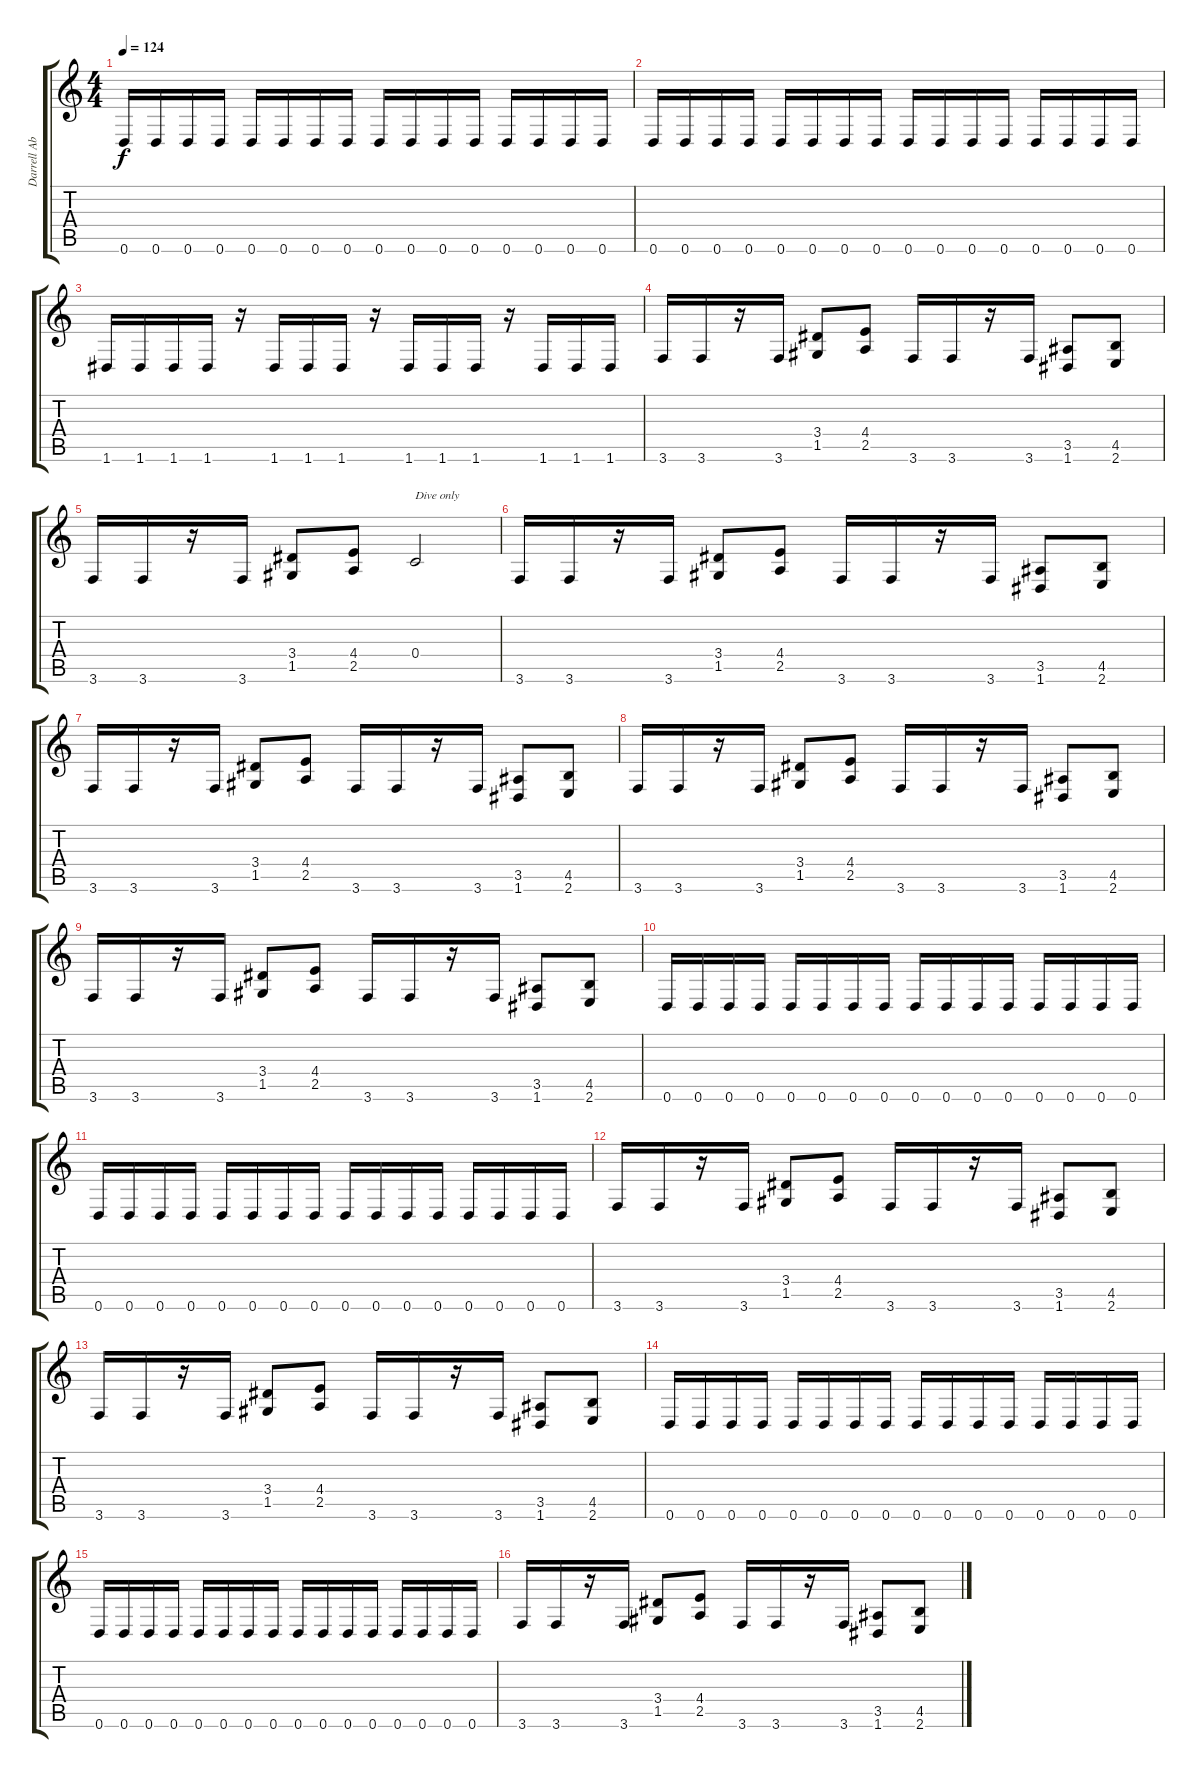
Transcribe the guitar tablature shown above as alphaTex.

\track ("Darrell Abbott (Rhy. Gtr)" "Darrell Ab") {instrument distortionguitar}
\staff {score tabs}
\tuning (D4 A3 F3 C3 G2 D2) {hide}
\ts (4 4)
\tempo 124
\clef g2
\ks c
0.6.16{dy f} 0.6.16 0.6.16 0.6.16 0.6.16 0.6.16 0.6.16 0.6.16 0.6.16 0.6.16 0.6.16 0.6.16 0.6.16 0.6.16 0.6.16 0.6.16 |
0.6.16 0.6.16 0.6.16 0.6.16 0.6.16 0.6.16 0.6.16 0.6.16 0.6.16 0.6.16 0.6.16 0.6.16 0.6.16 0.6.16 0.6.16 0.6.16 |
1.6.16 1.6.16 1.6.16 1.6.16 r.16 1.6.16 1.6.16 1.6.16 r.16 1.6.16 1.6.16 1.6.16 r.16 1.6.16 1.6.16 1.6.16 |
3.6.16 3.6.16 r.16 3.6.16 (3.4 1.5).8 (4.4 2.5).8 3.6.16 3.6.16 r.16 3.6.16 (3.5 1.6).8 (4.5 2.6).8 |
3.6.16 3.6.16 r.16 3.6.16 (3.4 1.5).8 (4.4 2.5).8 0.4.2{txt "Dive only"} |
3.6.16 3.6.16 r.16 3.6.16 (3.4 1.5).8 (4.4 2.5).8 3.6.16 3.6.16 r.16 3.6.16 (3.5 1.6).8 (4.5 2.6).8 |
3.6.16 3.6.16 r.16 3.6.16 (3.4 1.5).8 (4.4 2.5).8 3.6.16 3.6.16 r.16 3.6.16 (3.5 1.6).8 (4.5 2.6).8 |
3.6.16 3.6.16 r.16 3.6.16 (3.4 1.5).8 (4.4 2.5).8 3.6.16 3.6.16 r.16 3.6.16 (3.5 1.6).8 (4.5 2.6).8 |
3.6.16 3.6.16 r.16 3.6.16 (3.4 1.5).8 (4.4 2.5).8 3.6.16 3.6.16 r.16 3.6.16 (3.5 1.6).8 (4.5 2.6).8 |
0.6.16 0.6.16 0.6.16 0.6.16 0.6.16 0.6.16 0.6.16 0.6.16 0.6.16 0.6.16 0.6.16 0.6.16 0.6.16 0.6.16 0.6.16 0.6.16 |
0.6.16 0.6.16 0.6.16 0.6.16 0.6.16 0.6.16 0.6.16 0.6.16 0.6.16 0.6.16 0.6.16 0.6.16 0.6.16 0.6.16 0.6.16 0.6.16 |
3.6.16 3.6.16 r.16 3.6.16 (3.4 1.5).8 (4.4 2.5).8 3.6.16 3.6.16 r.16 3.6.16 (3.5 1.6).8 (4.5 2.6).8 |
3.6.16 3.6.16 r.16 3.6.16 (3.4 1.5).8 (4.4 2.5).8 3.6.16 3.6.16 r.16 3.6.16 (3.5 1.6).8 (4.5 2.6).8 |
0.6.16 0.6.16 0.6.16 0.6.16 0.6.16 0.6.16 0.6.16 0.6.16 0.6.16 0.6.16 0.6.16 0.6.16 0.6.16 0.6.16 0.6.16 0.6.16 |
0.6.16 0.6.16 0.6.16 0.6.16 0.6.16 0.6.16 0.6.16 0.6.16 0.6.16 0.6.16 0.6.16 0.6.16 0.6.16 0.6.16 0.6.16 0.6.16 |
3.6.16 3.6.16 r.16 3.6.16 (3.4 1.5).8 (4.4 2.5).8 3.6.16 3.6.16 r.16 3.6.16 (3.5 1.6).8 (4.5 2.6).8
